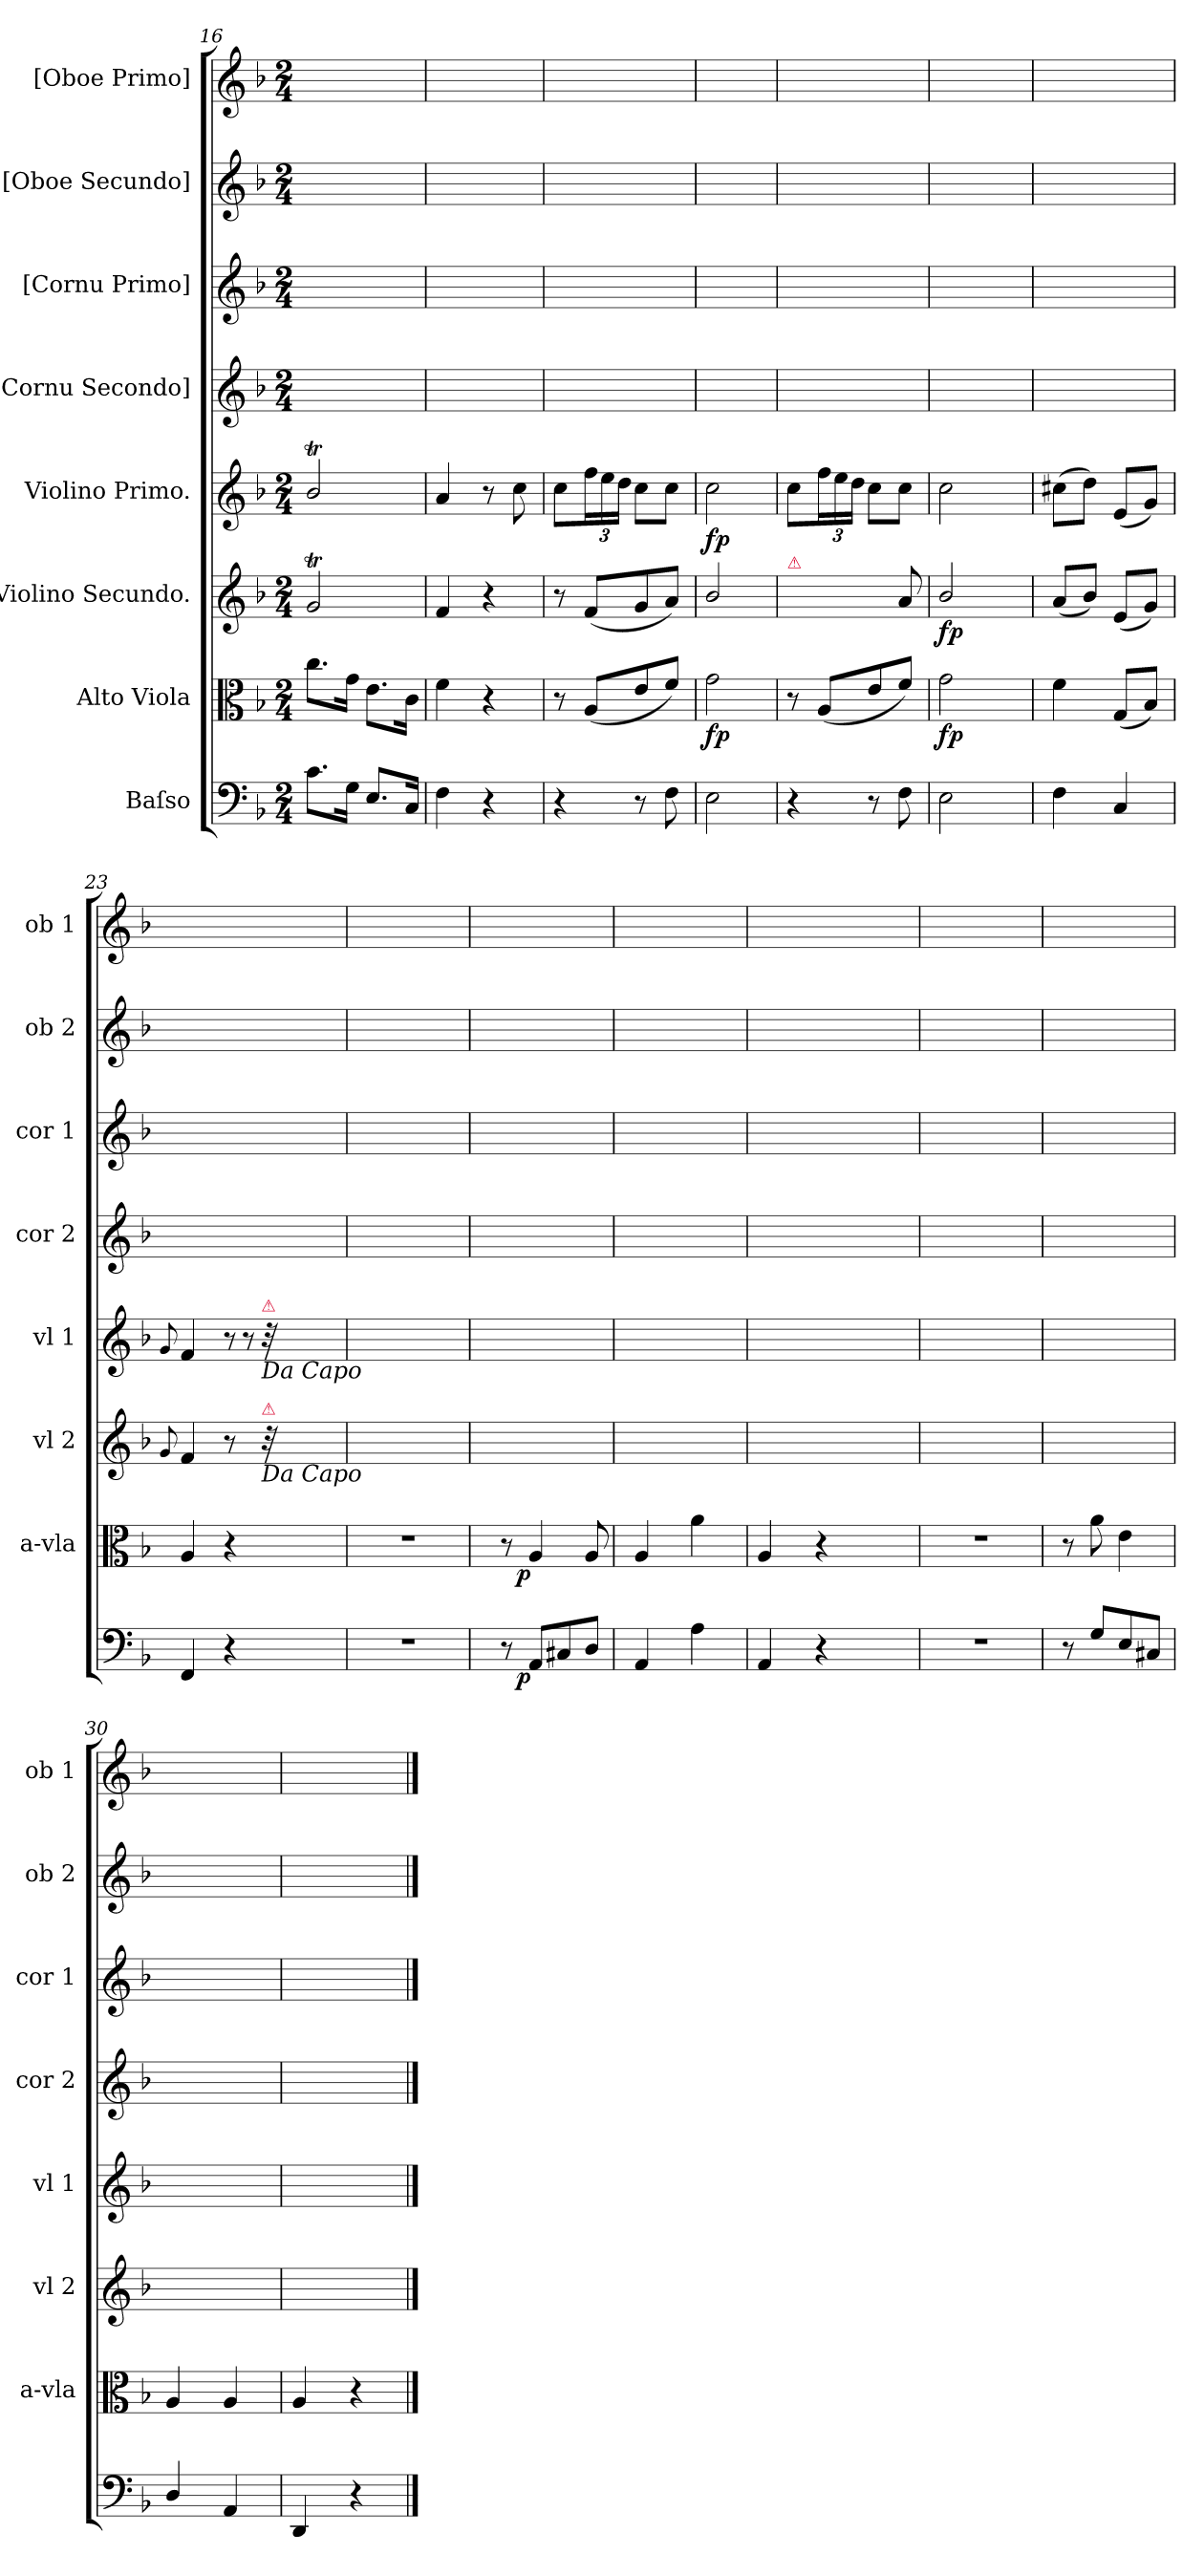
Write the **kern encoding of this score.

**kern	**dynam	**kern	**dynam	**kern	**dynam	**kern	**dynam	**kern	**kern	**kern	**kern
*part8	*part8	*part7	*part7	*part6	*part6	*part5	*part5	*part4	*part3	*part2	*part1
*staff8	*staff8	*staff7	*staff7	*staff6	*staff6	*staff5	*staff5	*staff4	*staff3	*staff2	*staff1
*I"Baſso	*	*I"Alto Viola	*	*I"Violino Secundo.	*	*I"Violino Primo.	*	*I"[Cornu Secondo]	*I"[Cornu Primo]	*I"[Oboe Secundo]	*I"[Oboe Primo]
*	*	*I'a-vla	*	*I'vl 2	*	*I'vl 1	*	*I'cor 2	*I'cor 1	*I'ob 2	*I'ob 1
*clefF4	*	*clefC3	*	*clefG2	*	*clefG2	*	*clefG2	*clefG2	*clefG2	*clefG2
*k[b-]	*	*k[b-]	*	*k[b-]	*	*k[b-]	*	*k[b-]	*k[b-]	*k[b-]	*k[b-]
*d:	*	*d:	*	*d:	*	*d:	*	*d:	*d:	*d:	*d:
*M2/4	*	*M2/4	*	*M2/4	*	*M2/4	*	*M2/4	*M2/4	*M2/4	*M2/4
=16	=16	=16	=16	=16	=16	=16	=16	=16	=16	=16	=16
8.c\L	.	8.cc\L	.	2gT/	.	2b-T/	.	2ryy	2ryy	2ryy	2ryy
16G\Jk	.	16g\Jk	.	.	.	.	.	.	.	.	.
8.E/L	.	8.e\L	.	.	.	.	.	.	.	.	.
16C/Jk	.	16c\Jk	.	.	.	.	.	.	.	.	.
=17	=17	=17	=17	=17	=17	=17	=17	=17	=17	=17	=17
4F\	.	4f\	.	4f/	.	4a/	.	2ryy	2ryy	2ryy	2ryy
4r	.	4r	.	4r	.	8r	.	.	.	.	.
.	.	.	.	.	.	8cc\	.	.	.	.	.
=18	=18	=18	=18	=18	=18	=18	=18	=18	=18	=18	=18
4r	.	8r	.	8r	.	8cc\L	.	2ryy	2ryy	2ryy	2ryy
.	.	(8A/L	.	(8f/L	.	24ff\L	.	.	.	.	.
.	.	.	.	.	.	24ee\	.	.	.	.	.
.	.	.	.	.	.	24dd\JJ	.	.	.	.	.
8r	.	8e/	.	8g/	.	8cc\L	.	.	.	.	.
8F\	.	8f/J)	.	8a/J)	.	8cc\J	.	.	.	.	.
=19	=19	=19	=19	=19	=19	=19	=19	=19	=19	=19	=19
2E\	.	2g\	fp	2b-/	fp&colon;	2cc\	fp	2ryy	2ryy	2ryy	2ryy
=20	=20	=20	=20	=20	=20	=20	=20	=20	=20	=20	=20
!	!	!	!	!LO:TX:a:color=crimson:t=⚠	!	!	!	!	!	!	!
4r	.	8r	.	4ryy	.	8cc\L	.	2ryy	2ryy	2ryy	2ryy
.	.	(8A/L	.	.	.	24ff\L	.	.	.	.	.
.	.	.	.	.	.	24ee\	.	.	.	.	.
.	.	.	.	.	.	24dd\JJ	.	.	.	.	.
8r	.	8e/	.	8ryy	.	8cc\L	.	.	.	.	.
8F\	.	8f/J)	.	8a/	.	8cc\J	.	.	.	.	.
=21	=21	=21	=21	=21	=21	=21	=21	=21	=21	=21	=21
*	*	*	*	*	*	*^	*	*	*	*	*
2E\	.	2g\	fp	2b-/	fp	2cc\	4ryy	f&colon;	2ryy	2ryy	2ryy	2ryy
.	.	.	.	.	.	.	4ryy	p&colon;	.	.	.	.
*	*	*	*	*	*	*v	*v	*	*	*	*	*
=22	=22	=22	=22	=22	=22	=22	=22	=22	=22	=22	=22
4F\	.	4f\	.	(8a/L	.	(8cc#X\L	.	2ryy	2ryy	2ryy	2ryy
.	.	.	.	8b-/J)	.	8dd\J)	.	.	.	.	.
4C/	.	(8G/L	.	(8e/L	.	(8e/L	.	.	.	.	.
.	.	8B-/J)	.	8g/J)	.	8g/J)	.	.	.	.	.
=23	=23	=23	=23	=23	=23	=23	=23	=23	=23	=23	=23
.	.	.	.	8qqg/	.	8qqg/	.	.	.	.	.
4FF/	.	4A/	.	4f/	.	4f/	.	2ryy	2ryy	2ryy	2ryy
!	!	!	!	!	!	!LO:N:vis=8	!	!	!	!	!
4r	.	4r	.	8r	.	16r	.	.	.	.	.
!	!	!	!	!	!	!LO:N:vis=8	!	!	!	!	!
.	.	.	.	.	.	16r	.	.	.	.	.
!	!	!	!	!	!	!LO:TX:a:color=crimson:t=⚠	!	!	!	!	!
!	!	!	!	!	!	!LO:TX:b:i:t=Da Capo	!	!	!	!	!
!	!	!	!	!LO:TX:a:color=crimson:t=⚠	!	!	!	!	!	!	!
!	!	!	!	!LO:TX:b:i:t=Da Capo	!	!	!	!	!	!	!
.	.	.	.	32r	.	32r	.	.	.	.	.
.	.	.	.	32ryy	.	32a/LLLyy	.	.	.	.	.
.	.	.	.	16ryy	.	32b-/yy	.	.	.	.	.
.	.	.	.	.	.	32cc#X/JJJyy	.	.	.	.	.
=24	=24	=24	=24	=24	=24	=24	=24	=24	=24	=24	=24
2r	.	2r	.	2ryy	.	8dd/Lyy	.	2ryy	2ryy	2ryy	2ryy
.	.	.	.	.	.	8a/yy	.	.	.	.	.
.	.	.	.	.	.	8f/yy	.	.	.	.	.
.	.	.	.	.	.	8d/Jyy	.	.	.	.	.
=25	=25	=25	=25	=25	=25	=25	=25	=25	=25	=25	=25
.	.	.	.	8qqd/yy	.	8qqf/yy	.	.	.	.	.
8r	.	8r	.	4.c#X/yy	.	4.e/yy	.	2ryy	2ryy	2ryy	2ryy
!	!LO:DY:rj	!	!LO:DY:rj	!	!	!	!	!	!	!	!
8AA/L	p	4A/	p	.	.	.	.	.	.	.	.
8C#X/	.	.	.	.	.	.	.	.	.	.	.
8D/J	.	8A/	.	8f/yy	.	8dd\yy	.	.	.	.	.
=26	=26	=26	=26	=26	=26	=26	=26	=26	=26	=26	=26
4AA/	.	4A/	.	8e/Lyy	.	8cc#X\Lyy	.	2ryy	2ryy	2ryy	2ryy
.	.	.	.	8g/Jyy	.	8ee\Jyy	.	.	.	.	.
4A\	.	4a\	.	8ryy	.	8ryy	.	.	.	.	.
.	.	.	.	8e/yy	.	8g/yy	.	.	.	.	.
=27	=27	=27	=27	=27	=27	=27	=27	=27	=27	=27	=27
4AA/	.	4A/	.	8d/Lyy	.	8f/Lyy	.	2ryy	2ryy	2ryy	2ryy
.	.	.	.	8c#X/Jyy	.	8e/Jyy	.	.	.	.	.
4r	.	4r	.	4ryy	.	8ryy	.	.	.	.	.
!	!	!	!	!	!	!LO:N:vis=16	!	!	!	!	!
.	.	.	.	.	.	32ryy	.	.	.	.	.
.	.	.	.	.	.	32a/LLLyy	.	.	.	.	.
.	.	.	.	.	.	32b-/yy	.	.	.	.	.
.	.	.	.	.	.	32cc#X/JJJyy	.	.	.	.	.
=28	=28	=28	=28	=28	=28	=28	=28	=28	=28	=28	=28
2r	.	2r	.	2ryy	.	8dd/Lyy	.	2ryy	2ryy	2ryy	2ryy
.	.	.	.	.	.	8a/yy	.	.	.	.	.
.	.	.	.	.	.	8f/yy	.	.	.	.	.
.	.	.	.	.	.	8d/Jyy	.	.	.	.	.
=29	=29	=29	=29	=29	=29	=29	=29	=29	=29	=29	=29
.	.	.	.	8qqd/yy	.	8qqd/yy	.	.	.	.	.
8r	.	8r	.	2g/yy	.	2dd\yy	.	2ryy	2ryy	2ryy	2ryy
8G/L	.	8a\	.	.	.	.	.	.	.	.	.
8E/	.	4e\	.	.	.	.	.	.	.	.	.
8C#X/J	.	.	.	.	.	.	.	.	.	.	.
=30	=30	=30	=30	=30	=30	=30	=30	=30	=30	=30	=30
4D/	.	4A/	.	8f/yy	.	8a/yy	.	2ryy	2ryy	2ryy	2ryy
.	.	.	.	8ryy	.	8ryy	.	.	.	.	.
4AA/	.	4A/	.	8e/yy	.	8c#X/yy	.	.	.	.	.
.	.	.	.	8ryy	.	8ryy	.	.	.	.	.
=31	=31	=31	=31	=31	=31	=31	=31	=31	=31	=31	=31
4DD/	.	4A/	.	8d/yy	.	8d/yy	.	2ryy	2ryy	2ryy	2ryy
.	.	.	.	8ryy	.	8ryy	.	.	.	.	.
4r	.	4r	.	8ryy	.	8ryy	.	.	.	.	.
!	!	!	!	!LO:N:vis=16	!	!LO:N:vis=16	!	!	!	!	!
.	.	.	.	8ryy	.	8ryy	.	.	.	.	.
==	==	==	==	==	==	==	==	==	==	==	==
*-	*-	*-	*-	*-	*-	*-	*-	*-	*-	*-	*-
